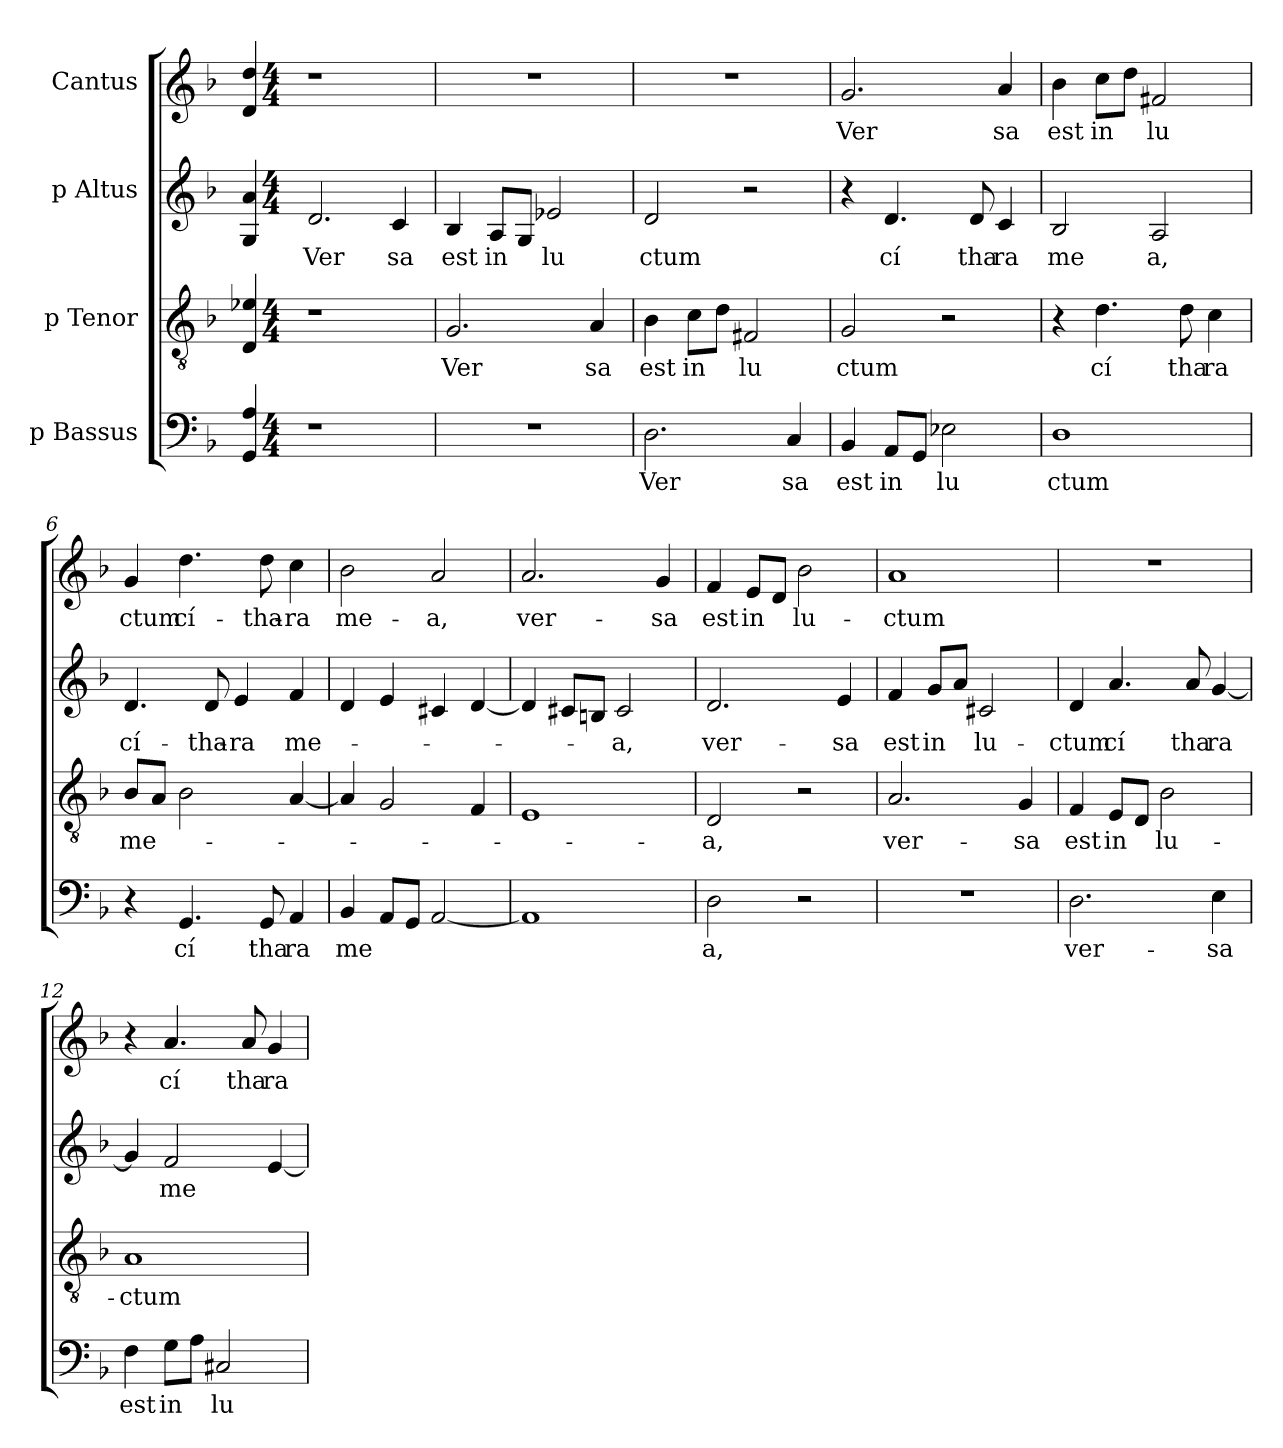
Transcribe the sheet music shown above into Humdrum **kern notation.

**kern	**text	**kern	**text	**kern	**text	**kern	**text
*part4	*part4	*part3	*part3	*part2	*part2	*part1	*part1
*staff4	*staff4	*staff3	*staff3	*staff2	*staff2	*staff1	*staff1
*I"p Bassus	*	*I"p Tenor	*	*I"p Altus	*	*I"Cantus	*
!!LO:PB:g=z
*stria5	*	*stria5	*	*stria5	*	*stria5	*
*clefF4	*	*clefGv2	*	*clefG2	*	*clefG2	*
*k[b-]	*	*k[b-]	*	*k[b-]	*	*k[b-]	*
*F:	*	*F:	*	*F:	*	*F:	*
=1	=1	=1	=1	=1	=1	=1	=1
4A/ 4GG/	.	4D/ 4e-X/	.	4a/ 4G/	.	4dd/ 4d/	.
*M4/4	*	*M4/4	*	*M4/4	*	*M4/4	*
*met(c)	*	*met(c)	*	*met(c)	*	*met(c)	*
!	!	!	!	!	!LO:LY:b:cj	!	!
1r	.	1r	.	2.d/	Ver	1r	.
!	!	!	!	!	!LO:LY:b:cj	!	!
.	.	.	.	4c/	sa	.	.
=2	=2	=2	=2	=2	=2	=2	=2
!	!	!	!LO:LY:b:cj	!	!LO:LY:b:cj	!	!
1r	.	2.G/	Ver	4B-/	est	1r	.
!	!	!	!	!	!LO:LY:b:cj	!	!
.	.	.	.	8A/L	in	.	.
.	.	.	.	8G/J	.	.	.
!	!	!	!	!	!LO:LY:b:cj	!	!
.	.	.	.	2e-X/	lu	.	.
!	!	!	!LO:LY:b:cj	!	!	!	!
.	.	4A/	sa	.	.	.	.
=3	=3	=3	=3	=3	=3	=3	=3
!	!LO:LY:b:cj	!	!LO:LY:b:cj	!	!LO:LY:b:cj	!	!
2.D\	Ver	4B-\	est	2d/	ctum	1r	.
!	!	!	!LO:LY:b:cj	!	!	!	!
.	.	8c\L	in	.	.	.	.
.	.	8d\J	.	.	.	.	.
!	!	!	!LO:LY:b:cj	!	!	!	!
.	.	2F#X/	lu	2r	.	.	.
!	!LO:LY:b:cj	!	!	!	!	!	!
4C/	sa	.	.	.	.	.	.
=4	=4	=4	=4	=4	=4	=4	=4
!	!LO:LY:b:cj	!	!LO:LY:b:cj	!	!	!	!LO:LY:b:cj
4BB-/	est	2G/	ctum	4r	.	2.g/	Ver
!	!LO:LY:b:cj	!	!	!	!LO:LY:b:cj	!	!
8AA/L	in	.	.	4.d/	cí	.	.
8GG/J	.	.	.	.	.	.	.
!	!LO:LY:b:cj	!	!	!	!	!	!
2E-X\	lu	2r	.	.	.	.	.
!	!	!	!	!	!LO:LY:b:cj	!	!
.	.	.	.	8d/	tha	.	.
!	!	!	!	!	!LO:LY:b:cj	!	!LO:LY:b:cj
.	.	.	.	4c/	ra	4a/	sa
=5	=5	=5	=5	=5	=5	=5	=5
!	!LO:LY:b:cj	!	!	!	!LO:LY:b:cj	!	!LO:LY:b:cj
1D	ctum	4r	.	2B-/	me	4b-\	est
!	!	!	!LO:LY:b:cj	!	!	!	!LO:LY:b:cj
.	.	4.d\	cí	.	.	8cc\L	in
.	.	.	.	.	.	8dd\J	.
!	!	!	!	!	!LO:LY:b:cj	!	!LO:LY:b:cj
.	.	.	.	2A/	a,	2f#X/	lu
!	!	!	!LO:LY:b:cj	!	!	!	!
.	.	8d\	tha	.	.	.	.
!	!	!	!LO:LY:b:cj	!	!	!	!
.	.	4c\	ra	.	.	.	.
!!LO:LB:g=z
=6	=6	=6	=6	=6	=6	=6	=6
!	!	!	!LO:LY:b	!	!LO:LY:b:cj	!	!LO:LY:b:cj
4r	.	8B-/L	me-	4.d/	cí-	4g/	ctum
.	.	8A/J	.	.	.	.	.
!	!LO:LY:b:cj	!	!	!	!	!	!LO:LY:b:cj
4.GG/	cí	2B-\	.	.	.	4.dd\	cí-
!	!	!	!	!	!LO:LY:b:cj	!	!
.	.	.	.	8d/	-tha-	.	.
!	!	!	!	!	!LO:LY:b:cj	!	!
.	.	.	.	4e/	-ra	.	.
!	!LO:LY:b:cj	!	!	!	!	!	!LO:LY:b:cj
8GG/	tha	.	.	.	.	8dd\	-tha-
!	!LO:LY:b:cj	!	!	!	!LO:LY:b	!	!LO:LY:b:cj
4AA/	ra	[<4A/	.	4f/	me-	4cc\	-ra
=7	=7	=7	=7	=7	=7	=7	=7
!	!LO:LY:b	!	!	!	!	!	!LO:LY:b:cj
4BB-/	me	4A/]	.	4d/	.	2b-\	me-
8AA/L	.	2G/	.	4e/	.	.	.
8GG/J	.	.	.	.	.	.	.
!	!	!	!	!	!	!	!LO:LY:b:cj
[<2AA/	.	.	.	4c#X/	.	2a/	-a,
.	.	4F/	.	[<4d/	.	.	.
=8	=8	=8	=8	=8	=8	=8	=8
!	!	!	!	!	!	!	!LO:LY:b:cj
1AA]	.	1E	.	4d/]	.	2.a/	ver-
.	.	.	.	8c#X/L	.	.	.
.	.	.	.	8Bn/J	.	.	.
!	!	!	!	!	!LO:LY:b:cj	!	!
.	.	.	.	2c#/	-a,	.	.
!	!	!	!	!	!	!	!LO:LY:b:cj
.	.	.	.	.	.	4g/	-sa
=9	=9	=9	=9	=9	=9	=9	=9
!	!LO:LY:b:cj	!	!LO:LY:b:cj	!	!LO:LY:b:cj	!	!LO:LY:b:cj
2D\	a,	2D/	-a,	2.d/	ver-	4f/	est
!	!	!	!	!	!	!	!LO:LY:b:cj
.	.	.	.	.	.	8e/L	in
.	.	.	.	.	.	8d/J	.
!	!	!	!	!	!	!	!LO:LY:b:cj
2r	.	2r	.	.	.	2b-\	lu-
!	!	!	!	!	!LO:LY:b:cj	!	!
.	.	.	.	4e/	-sa	.	.
=10	=10	=10	=10	=10	=10	=10	=10
!	!	!	!LO:LY:b:cj	!	!LO:LY:b:cj	!	!LO:LY:b:cj
1r	.	2.A/	ver-	4f/	est	1a	-ctum
!	!	!	!	!	!LO:LY:b:cj	!	!
.	.	.	.	8g/L	in	.	.
.	.	.	.	8a/J	.	.	.
!	!	!	!	!	!LO:LY:b:cj	!	!
.	.	.	.	2c#X/	lu-	.	.
!	!	!	!LO:LY:b:cj	!	!	!	!
.	.	4G/	-sa	.	.	.	.
!!LO:LB:g=z
=11	=11	=11	=11	=11	=11	=11	=11
!	!LO:LY:b:cj	!	!LO:LY:b:cj	!	!LO:LY:b:cj	!	!
2.D\	ver-	4F/	est	4d/	-ctum	1r	.
!	!	!	!LO:LY:b:cj	!	!LO:LY:b:cj	!	!
.	.	8E/L	in	4.a/	cí	.	.
.	.	8D/J	.	.	.	.	.
!	!	!	!LO:LY:b:cj	!	!	!	!
.	.	2B-\	lu-	.	.	.	.
!	!	!	!	!	!LO:LY:b:cj	!	!
.	.	.	.	8a/	tha	.	.
!	!LO:LY:b:cj	!	!	!	!LO:LY:b:cj	!	!
4E\	-sa	.	.	[<4g/	ra	.	.
=12	=12	=12	=12	=12	=12	=12	=12
!	!LO:LY:b:cj	!	!LO:LY:b:cj	!	!	!	!
4F\	est	1A	-ctum	4g/]	.	4r	.
!	!LO:LY:b:cj	!	!	!	!LO:LY:b	!	!LO:LY:b:cj
8G\L	in	.	.	2f/	me	4.a/	cí
8A\J	.	.	.	.	.	.	.
!	!LO:LY:b:cj	!	!	!	!	!	!
2C#X/	lu-	.	.	.	.	.	.
!	!	!	!	!	!	!	!LO:LY:b:cj
.	.	.	.	.	.	8a/	tha
!	!	!	!	!	!	!	!LO:LY:b:cj
.	.	.	.	[<4e/	.	4g/	ra
=	=	=	=	=	=	=	=
*-	*-	*-	*-	*-	*-	*-	*-
